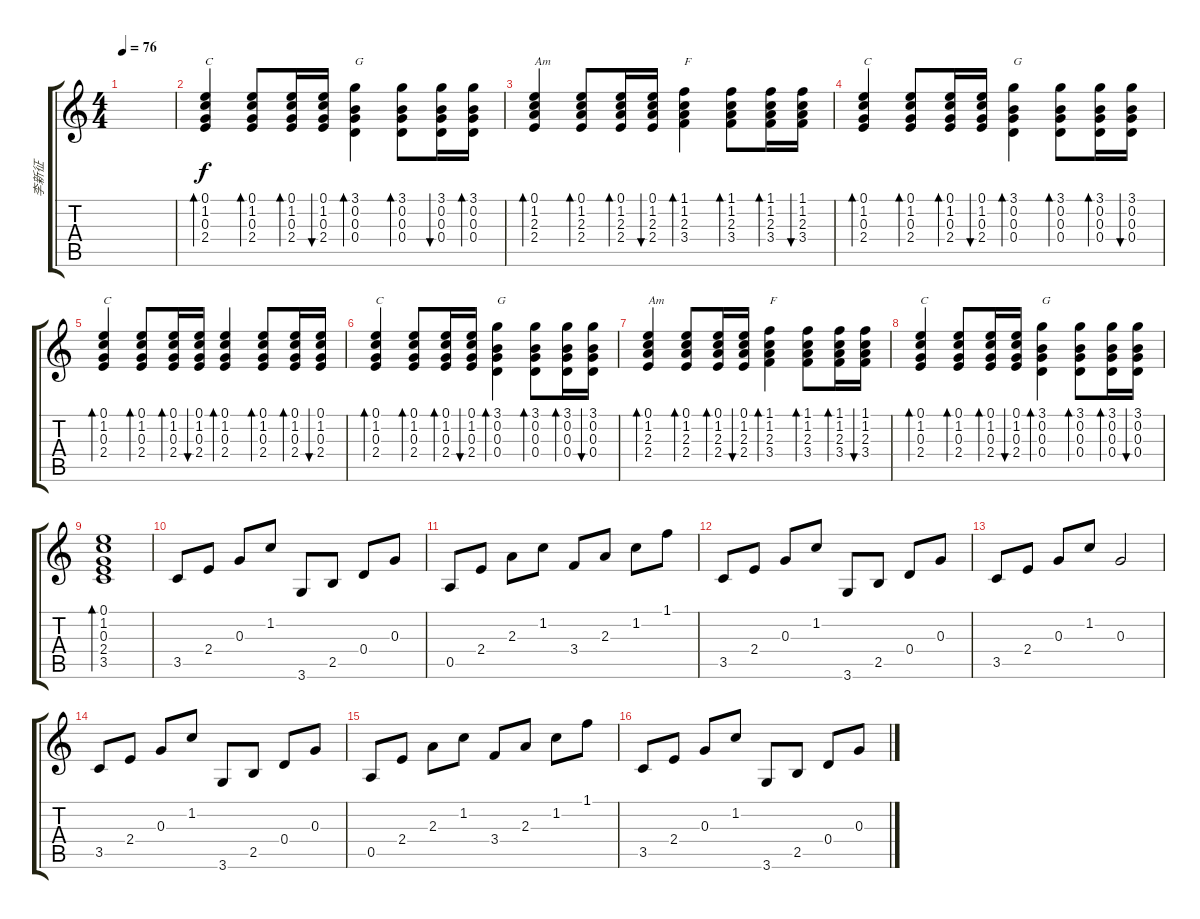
\track ("李新征" "李新征") {instrument acousticguitarnylon}
\staff {score tabs}
\tuning (E4 B3 G3 D3 A2 E2) {hide}
\ts (4 4)
\tempo 76
\clef g2
\ks c
|
(0.1 1.2 0.3 2.4).4{bd 60 txt "C"} (0.1 1.2 0.3 2.4).8{bd 60} (0.1 1.2 0.3 2.4).16{bd 60} (0.1 1.2 0.3 2.4).16{bu 60} (3.1 0.2 0.3 0.4).4{bd 60 txt "G"} (3.1 0.2 0.3 0.4).8{bd 30} (3.1 0.2 0.3 0.4).16{bu 30} (3.1 0.2 0.3 0.4).16{bd 30} |
(0.1 1.2 2.3 2.4).4{bd 60 txt "Am"} (0.1 1.2 2.3 2.4).8{bd 30} (0.1 1.2 2.3 2.4).16{bd 30} (0.1 1.2 2.3 2.4).16{bu 30} (1.1 1.2 2.3 3.4).4{bd 30 txt "F"} (1.1 1.2 2.3 3.4).8{bd 30} (1.1 1.2 2.3 3.4).16{bd 30} (1.1 1.2 2.3 3.4).16{bu 30} |
(0.1 1.2 0.3 2.4).4{bd 30 txt "C"} (0.1 1.2 0.3 2.4).8{bd 30} (0.1 1.2 0.3 2.4).16{bd 30} (0.1 1.2 0.3 2.4).16{bu 30} (3.1 0.2 0.3 0.4).4{bd 30 txt "G"} (3.1 0.2 0.3 0.4).8{bd 30} (3.1 0.2 0.3 0.4).16{bd 30} (3.1 0.2 0.3 0.4).16{bu 30} |
(0.1 1.2 0.3 2.4).4{bd 30 txt "C"} (0.1 1.2 0.3 2.4).8{bd 30} (0.1 1.2 0.3 2.4).16{bd 30} (0.1 1.2 0.3 2.4).16{bu 30} (0.1 1.2 0.3 2.4).4{bd 30} (0.1 1.2 0.3 2.4).8{bd 30} (0.1 1.2 0.3 2.4).16{bd 30} (0.1 1.2 0.3 2.4).16{bu 30} |
(0.1 1.2 0.3 2.4).4{bd 30 txt "C"} (0.1 1.2 0.3 2.4).8{bd 30} (0.1 1.2 0.3 2.4).16{bd 30} (0.1 1.2 0.3 2.4).16{bu 30} (3.1 0.2 0.3 0.4).4{bd 30 txt "G"} (3.1 0.2 0.3 0.4).8{bd 30} (3.1 0.2 0.3 0.4).16{bd 30} (3.1 0.2 0.3 0.4).16{bu 30} |
(0.1 1.2 2.3 2.4).4{bd 30 txt "Am"} (0.1 1.2 2.3 2.4).8{bd 30} (0.1 1.2 2.3 2.4).16{bd 30} (0.1 1.2 2.3 2.4).16{bu 30} (1.1 1.2 2.3 3.4).4{bd 30 txt "F"} (1.1 1.2 2.3 3.4).8{bd 30} (1.1 1.2 2.3 3.4).16{bd 30} (1.1 1.2 2.3 3.4).16{bu 30} |
(0.1 1.2 0.3 2.4).4{bd 30 txt "C"} (0.1 1.2 0.3 2.4).8{bd 30} (0.1 1.2 0.3 2.4).16{bd 30} (0.1 1.2 0.3 2.4).16{bu 30} (3.1 0.2 0.3 0.4).4{bd 30 txt "G"} (3.1 0.2 0.3 0.4).8{bd 30} (3.1 0.2 0.3 0.4).16{bd 30} (3.1 0.2 0.3 0.4).16{bu 30} |
(0.1 1.2 0.3 2.4 3.5).1{bd 120} |
3.5.8{instrument acousticguitarnylon} 2.4.8 0.3.8 1.2.8 3.6.8 2.5.8 0.4.8 0.3.8 |
0.5.8 2.4.8 2.3.8 1.2.8 3.4.8 2.3.8 1.2.8 1.1.8 |
3.5.8 2.4.8 0.3.8 1.2.8 3.6.8 2.5.8 0.4.8 0.3.8 |
3.5.8 2.4.8 0.3.8 1.2.8 0.3.2 |
3.5.8 2.4.8 0.3.8 1.2.8 3.6.8 2.5.8 0.4.8 0.3.8 |
0.5.8 2.4.8 2.3.8 1.2.8 3.4.8 2.3.8 1.2.8 1.1.8 |
3.5.8 2.4.8 0.3.8 1.2.8 3.6.8 2.5.8 0.4.8 0.3.8
